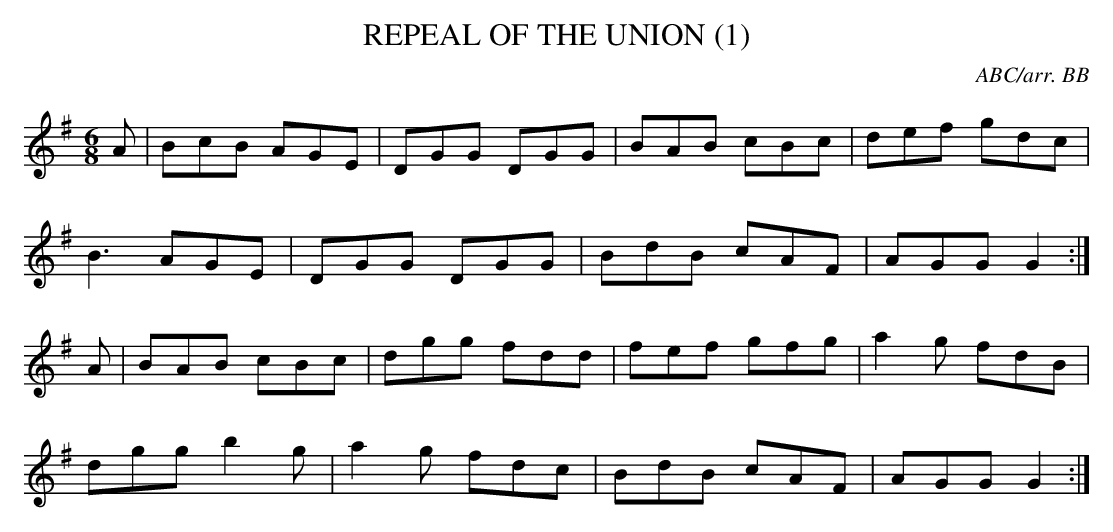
X:1
T:REPEAL OF THE UNION (1)
C:ABC/arr. BB
L:1/8
M:6/8
K:G
A|BcB AGE|DGG DGG|BAB cBc|def gdc|
B3 AGE|DGG DGG|BdB cAF|AGG G2:|
A|BAB cBc|dgg fdd|fef gfg|a2g fdB|
dgg b2g|a2g fdc|BdB cAF|AGG G2:|
